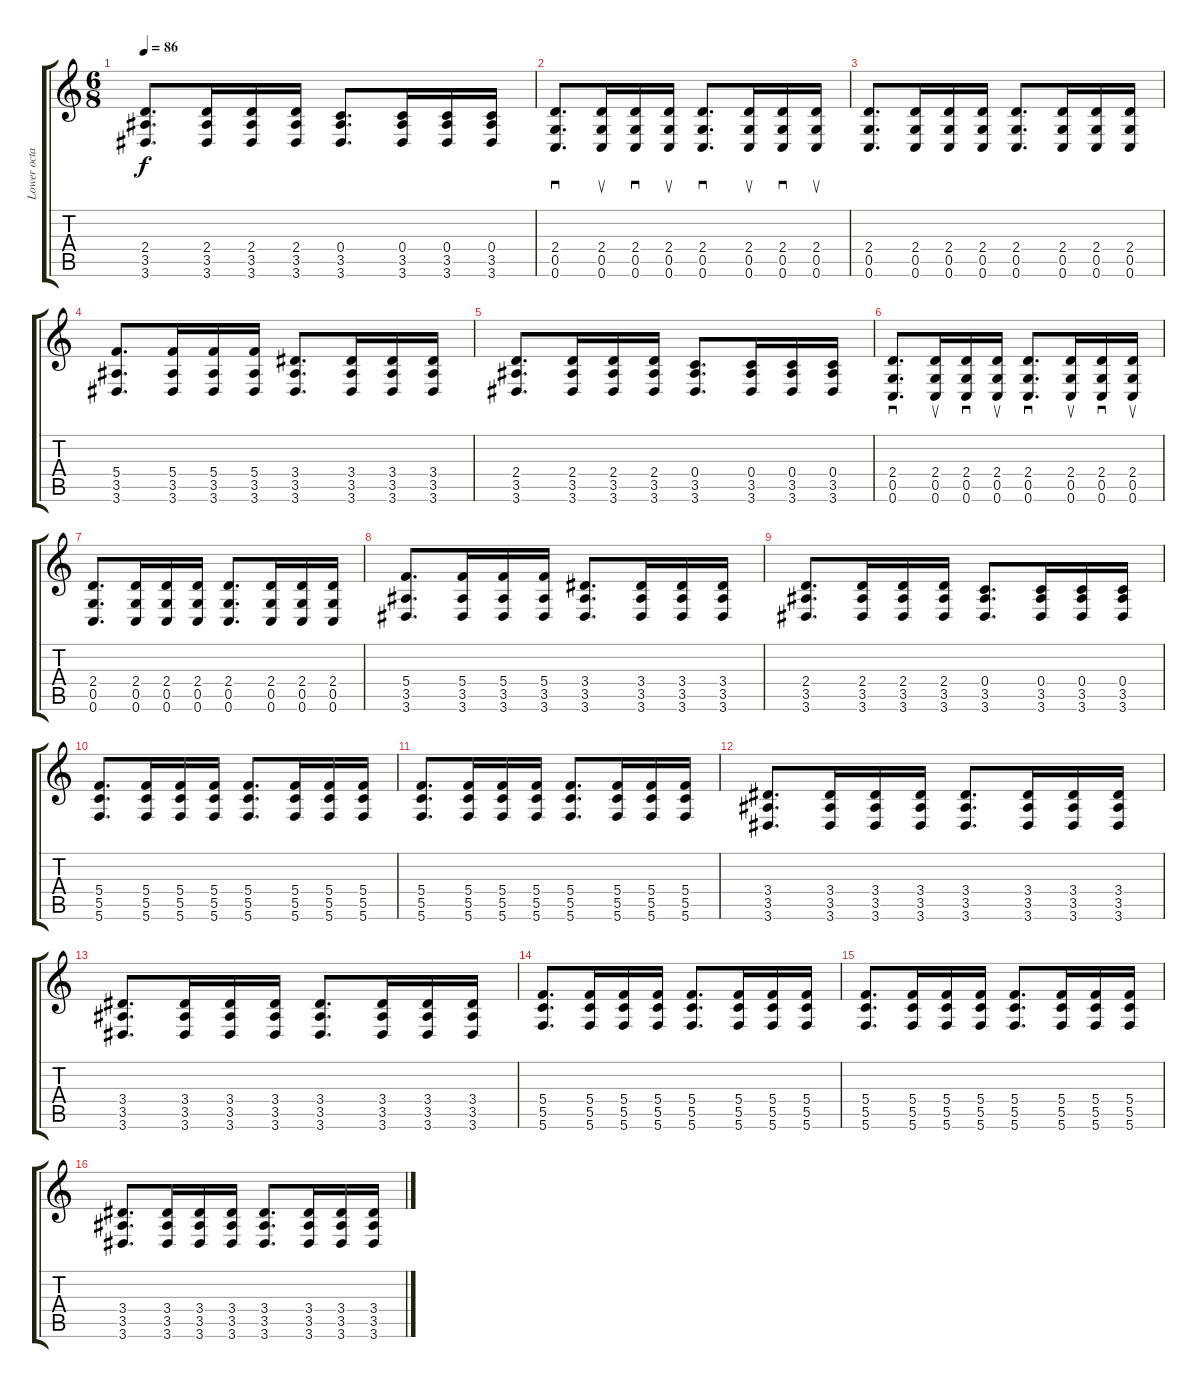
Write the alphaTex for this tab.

\track ("Lower octave" "Lower octa") {mute instrument acousticguitarsteel}
\staff {score tabs}
\tuning (E4 C4 G3 C3 G2 C2) {hide}
\ts (6 8)
\tempo 86
\clef g2
\ks c
(2.4 3.5 3.6).8{d dy f} (2.4 3.5 3.6).16 (2.4 3.5 3.6).16 (2.4 3.5 3.6).16 (0.4 3.5 3.6).8{d} (0.4 3.5 3.6).16 (0.4 3.5 3.6).16 (0.4 3.5 3.6).16 |
(2.4 0.5 0.6).8{d sd} (2.4 0.5 0.6).16{su} (2.4 0.5 0.6).16{sd} (2.4 0.5 0.6).16{su} (2.4 0.5 0.6).8{d sd} (2.4 0.5 0.6).16{su} (2.4 0.5 0.6).16{sd} (2.4 0.5 0.6).16{su} |
(2.4 0.5 0.6).8{d} (2.4 0.5 0.6).16 (2.4 0.5 0.6).16 (2.4 0.5 0.6).16 (2.4 0.5 0.6).8{d} (2.4 0.5 0.6).16 (2.4 0.5 0.6).16 (2.4 0.5 0.6).16 |
(5.4 3.5 3.6).8{d} (5.4 3.5 3.6).16 (5.4 3.5 3.6).16 (5.4 3.5 3.6).16 (3.4 3.5 3.6).8{d} (3.4 3.5 3.6).16 (3.4 3.5 3.6).16 (3.4 3.5 3.6).16 |
(2.4 3.5 3.6).8{d} (2.4 3.5 3.6).16 (2.4 3.5 3.6).16 (2.4 3.5 3.6).16 (0.4 3.5 3.6).8{d} (0.4 3.5 3.6).16 (0.4 3.5 3.6).16 (0.4 3.5 3.6).16 |
(2.4 0.5 0.6).8{d sd} (2.4 0.5 0.6).16{su} (2.4 0.5 0.6).16{sd} (2.4 0.5 0.6).16{su} (2.4 0.5 0.6).8{d sd} (2.4 0.5 0.6).16{su} (2.4 0.5 0.6).16{sd} (2.4 0.5 0.6).16{su} |
(2.4 0.5 0.6).8{d} (2.4 0.5 0.6).16 (2.4 0.5 0.6).16 (2.4 0.5 0.6).16 (2.4 0.5 0.6).8{d} (2.4 0.5 0.6).16 (2.4 0.5 0.6).16 (2.4 0.5 0.6).16 |
(5.4 3.5 3.6).8{d} (5.4 3.5 3.6).16 (5.4 3.5 3.6).16 (5.4 3.5 3.6).16 (3.4 3.5 3.6).8{d} (3.4 3.5 3.6).16 (3.4 3.5 3.6).16 (3.4 3.5 3.6).16 |
(2.4 3.5 3.6).8{d} (2.4 3.5 3.6).16 (2.4 3.5 3.6).16 (2.4 3.5 3.6).16 (0.4 3.5 3.6).8{d} (0.4 3.5 3.6).16 (0.4 3.5 3.6).16 (0.4 3.5 3.6).16 |
(5.4 5.5 5.6).8{d} (5.4 5.5 5.6).16 (5.4 5.5 5.6).16 (5.4 5.5 5.6).16 (5.4 5.5 5.6).8{d} (5.4 5.5 5.6).16 (5.4 5.5 5.6).16 (5.4 5.5 5.6).16 |
(5.4 5.5 5.6).8{d} (5.4 5.5 5.6).16 (5.4 5.5 5.6).16 (5.4 5.5 5.6).16 (5.4 5.5 5.6).8{d} (5.4 5.5 5.6).16 (5.4 5.5 5.6).16 (5.4 5.5 5.6).16 |
(3.4 3.5 3.6).8{d} (3.4 3.5 3.6).16 (3.4 3.5 3.6).16 (3.4 3.5 3.6).16 (3.4 3.5 3.6).8{d} (3.4 3.5 3.6).16 (3.4 3.5 3.6).16 (3.4 3.5 3.6).16 |
(3.4 3.5 3.6).8{d} (3.4 3.5 3.6).16 (3.4 3.5 3.6).16 (3.4 3.5 3.6).16 (3.4 3.5 3.6).8{d} (3.4 3.5 3.6).16 (3.4 3.5 3.6).16 (3.4 3.5 3.6).16 |
(5.4 5.5 5.6).8{d} (5.4 5.5 5.6).16 (5.4 5.5 5.6).16 (5.4 5.5 5.6).16 (5.4 5.5 5.6).8{d} (5.4 5.5 5.6).16 (5.4 5.5 5.6).16 (5.4 5.5 5.6).16 |
(5.4 5.5 5.6).8{d} (5.4 5.5 5.6).16 (5.4 5.5 5.6).16 (5.4 5.5 5.6).16 (5.4 5.5 5.6).8{d} (5.4 5.5 5.6).16 (5.4 5.5 5.6).16 (5.4 5.5 5.6).16 |
(3.4 3.5 3.6).8{d} (3.4 3.5 3.6).16 (3.4 3.5 3.6).16 (3.4 3.5 3.6).16 (3.4 3.5 3.6).8{d} (3.4 3.5 3.6).16 (3.4 3.5 3.6).16 (3.4 3.5 3.6).16
